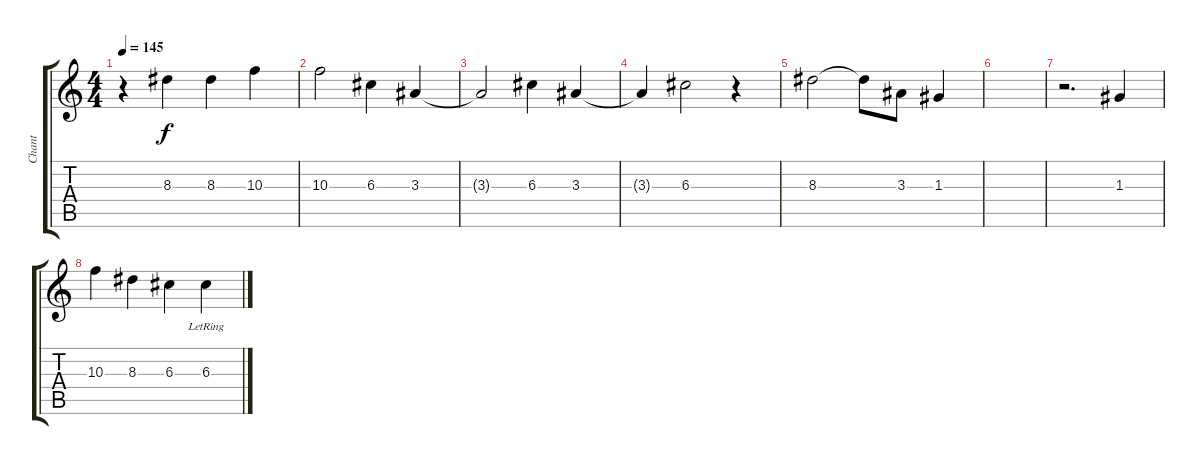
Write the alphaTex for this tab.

\track ("Chant" "Chant") {instrument acousticguitarnylon}
\staff {score tabs}
\tuning (E4 B3 G3 D3 A2 E2) {hide}
\ts (4 4)
\tempo 145
\clef g2
\ks c
r.4{dy f} 8.3.4 8.3.4 10.3.4 |
10.3.2 6.3.4 3.3.4 |
3.3{t}.2 6.3.4 3.3.4 |
3.3{t}.4 6.3.2 r.4 |
8.3.2 8.3{t}.8 3.3.8 1.3.4 |
|
r.2{d} 1.3.4 |
10.3.4 8.3.4 6.3.4 6.3{lr}.4
